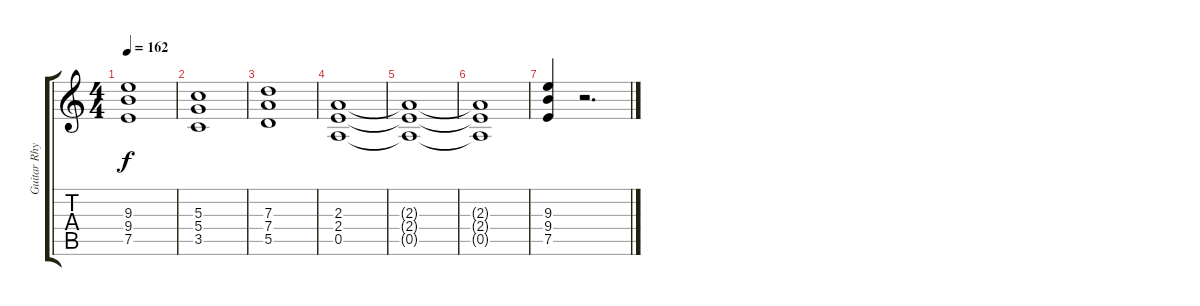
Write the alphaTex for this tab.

\track ("Guitar Rhythm" "Guitar Rhy") {instrument distortionguitar}
\staff {score tabs}
\tuning (E4 B3 G3 D3 A2 E2) {hide}
\ts (4 4)
\tempo 162
\clef g2
\ks c
(9.3{t} 9.4{t} 7.5{t}).1{dy f} |
(5.3 5.4 3.5).1 |
(7.3 7.4 5.5).1 |
(2.3 2.4 0.5).1 |
(2.3{t} 2.4{t} 0.5{t}).1 |
(2.3{t} 2.4{t} 0.5{t}).1 |
(9.3 9.4 7.5).4 r.2{d}
